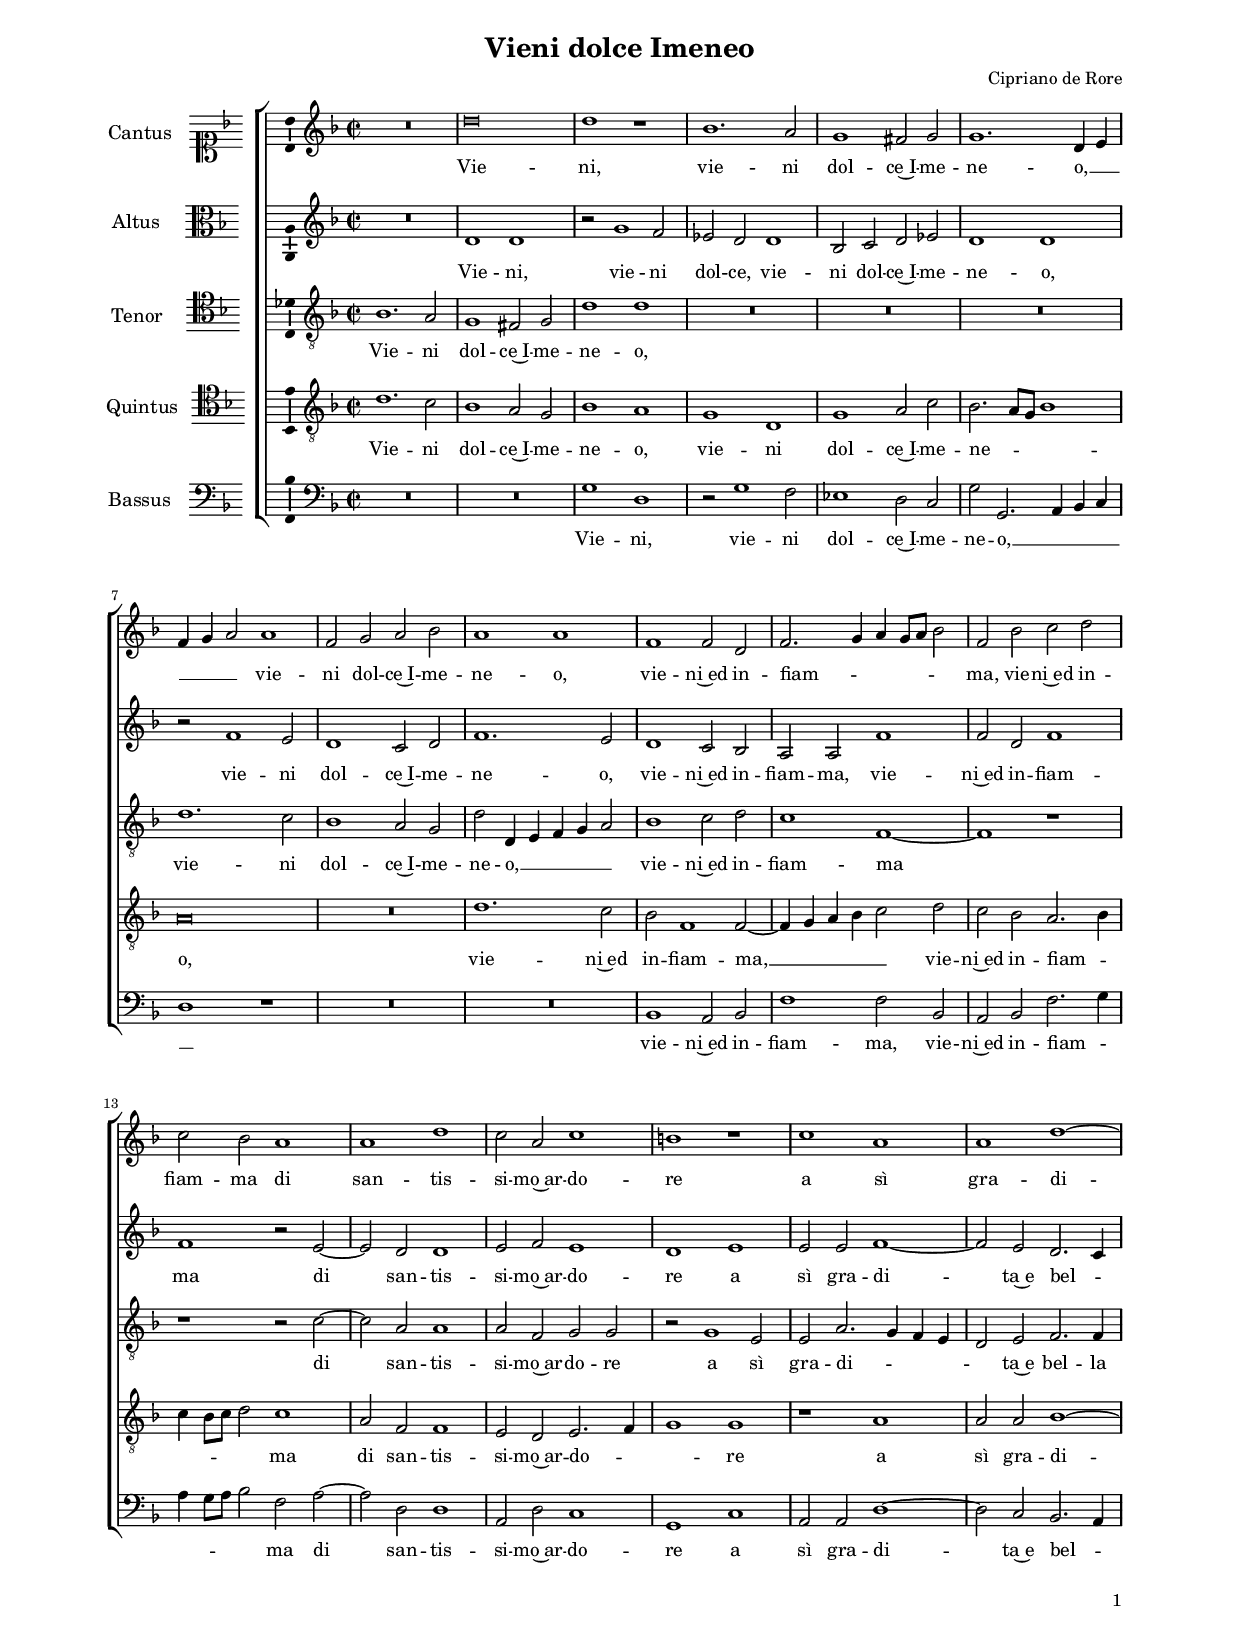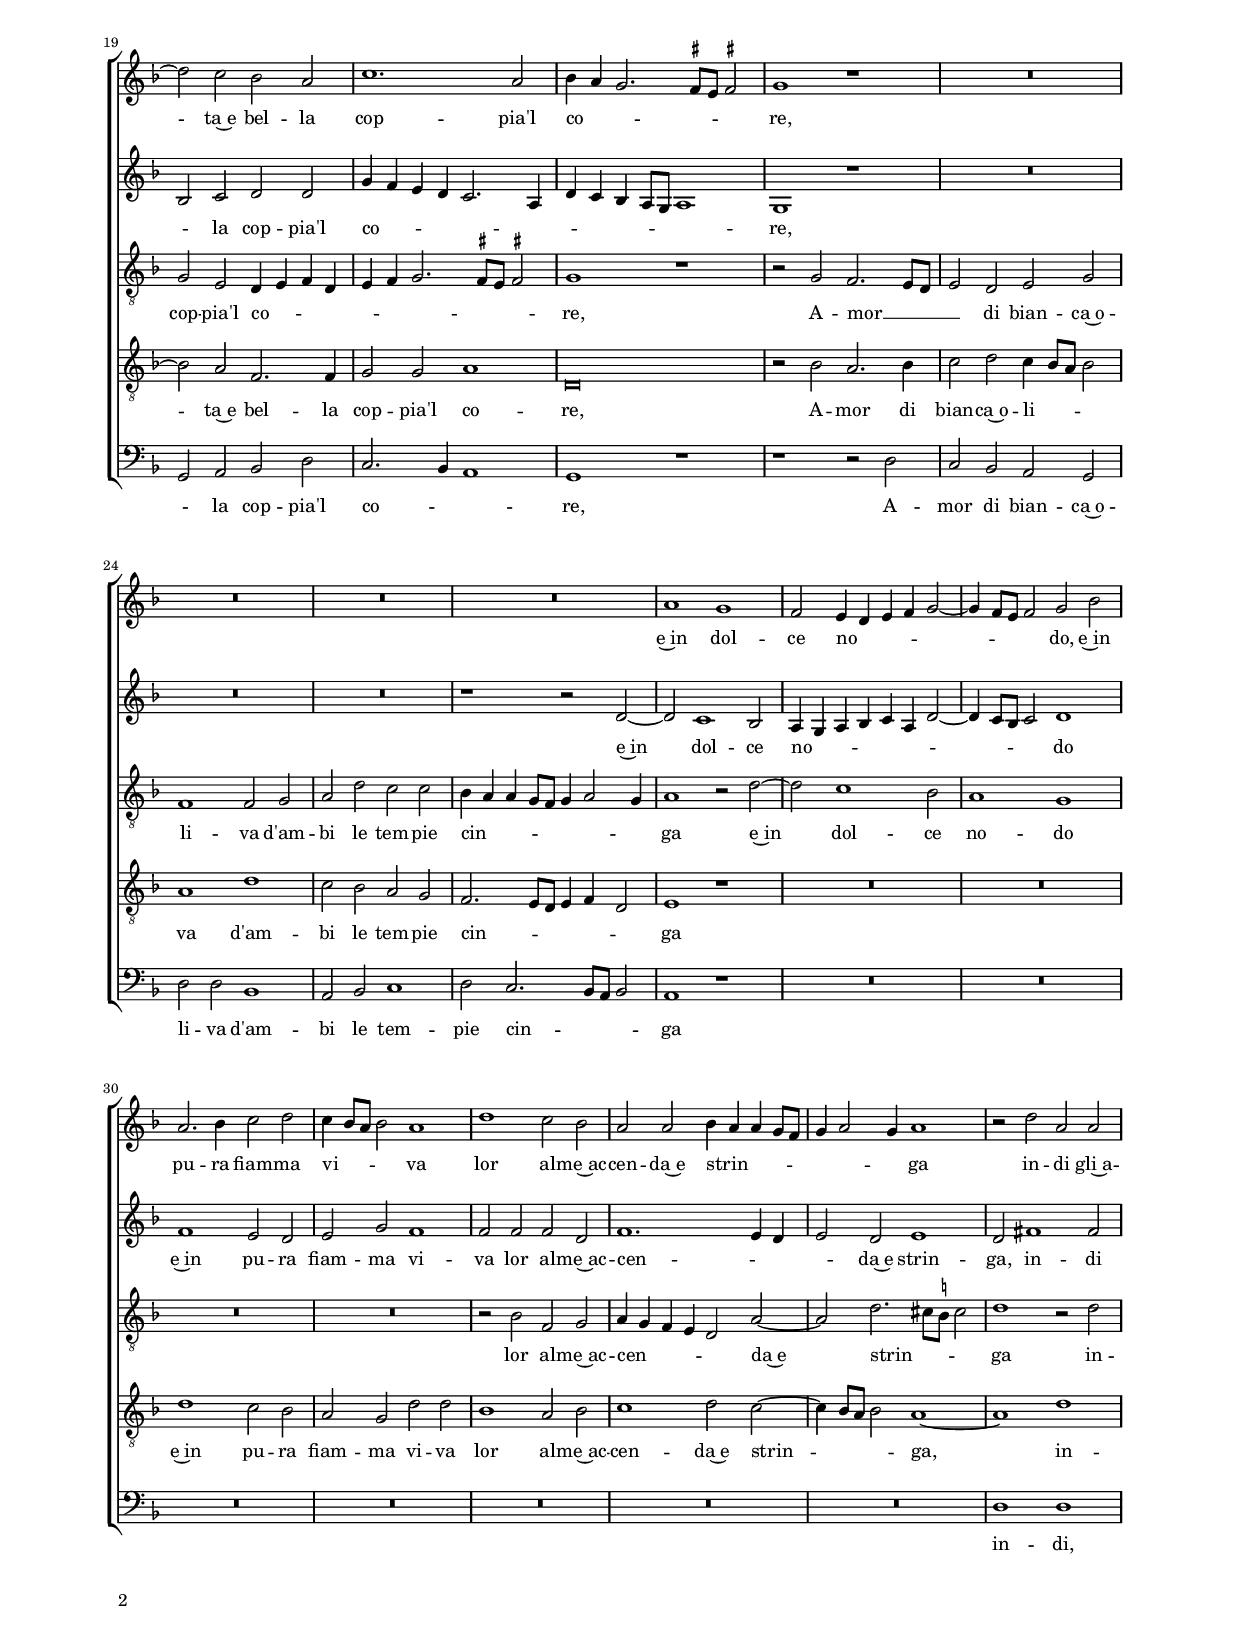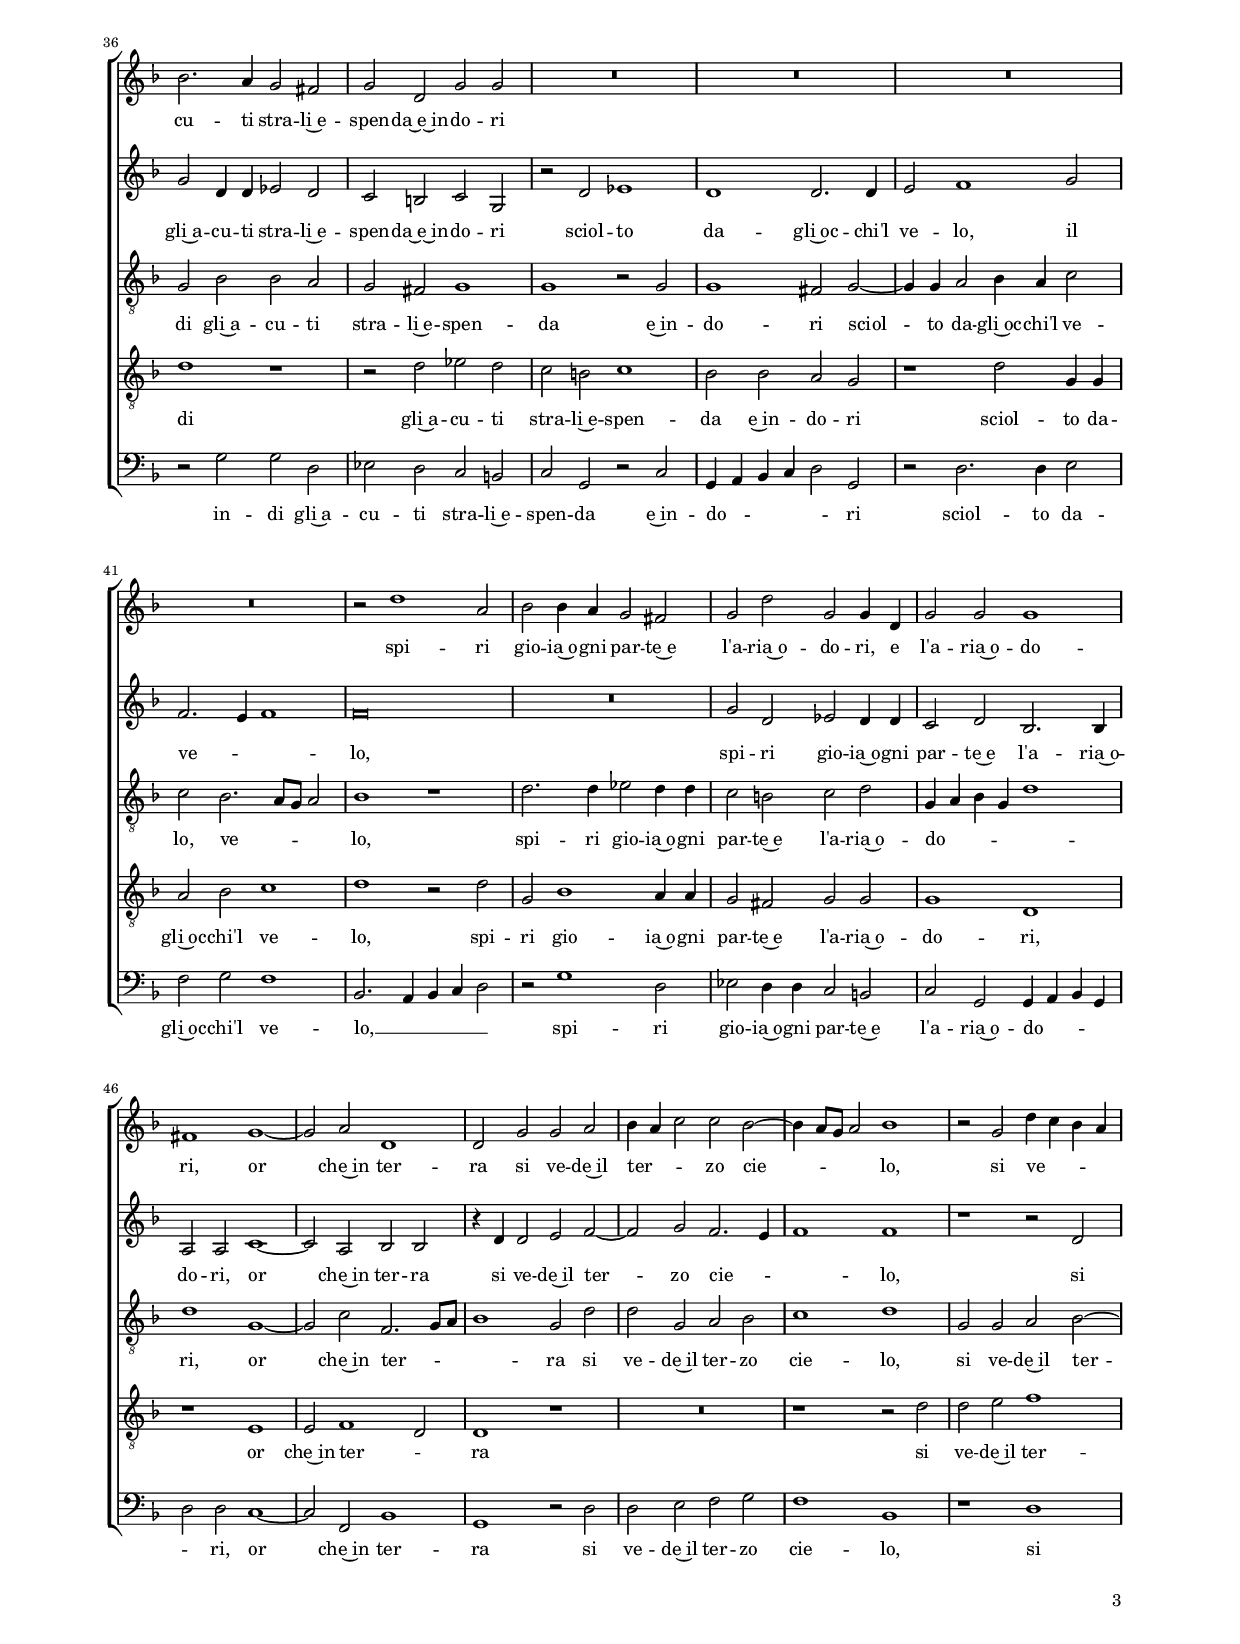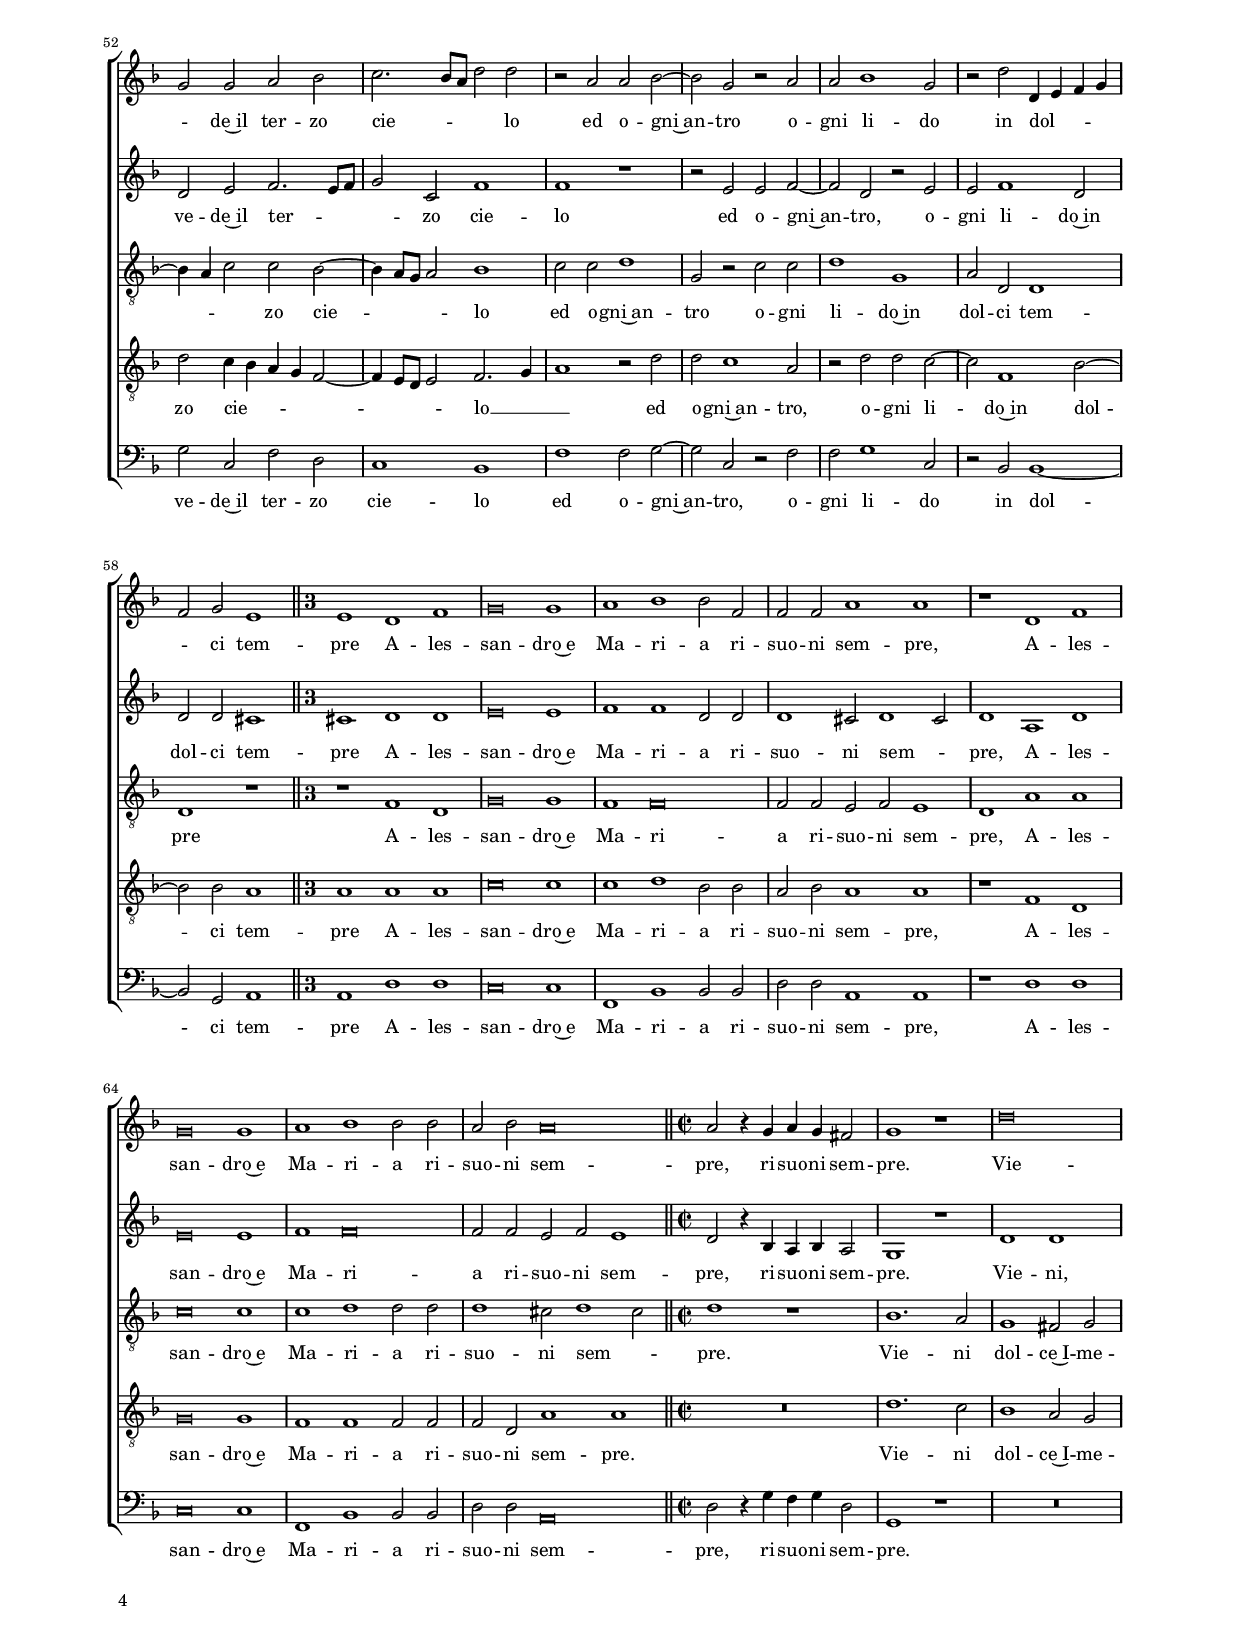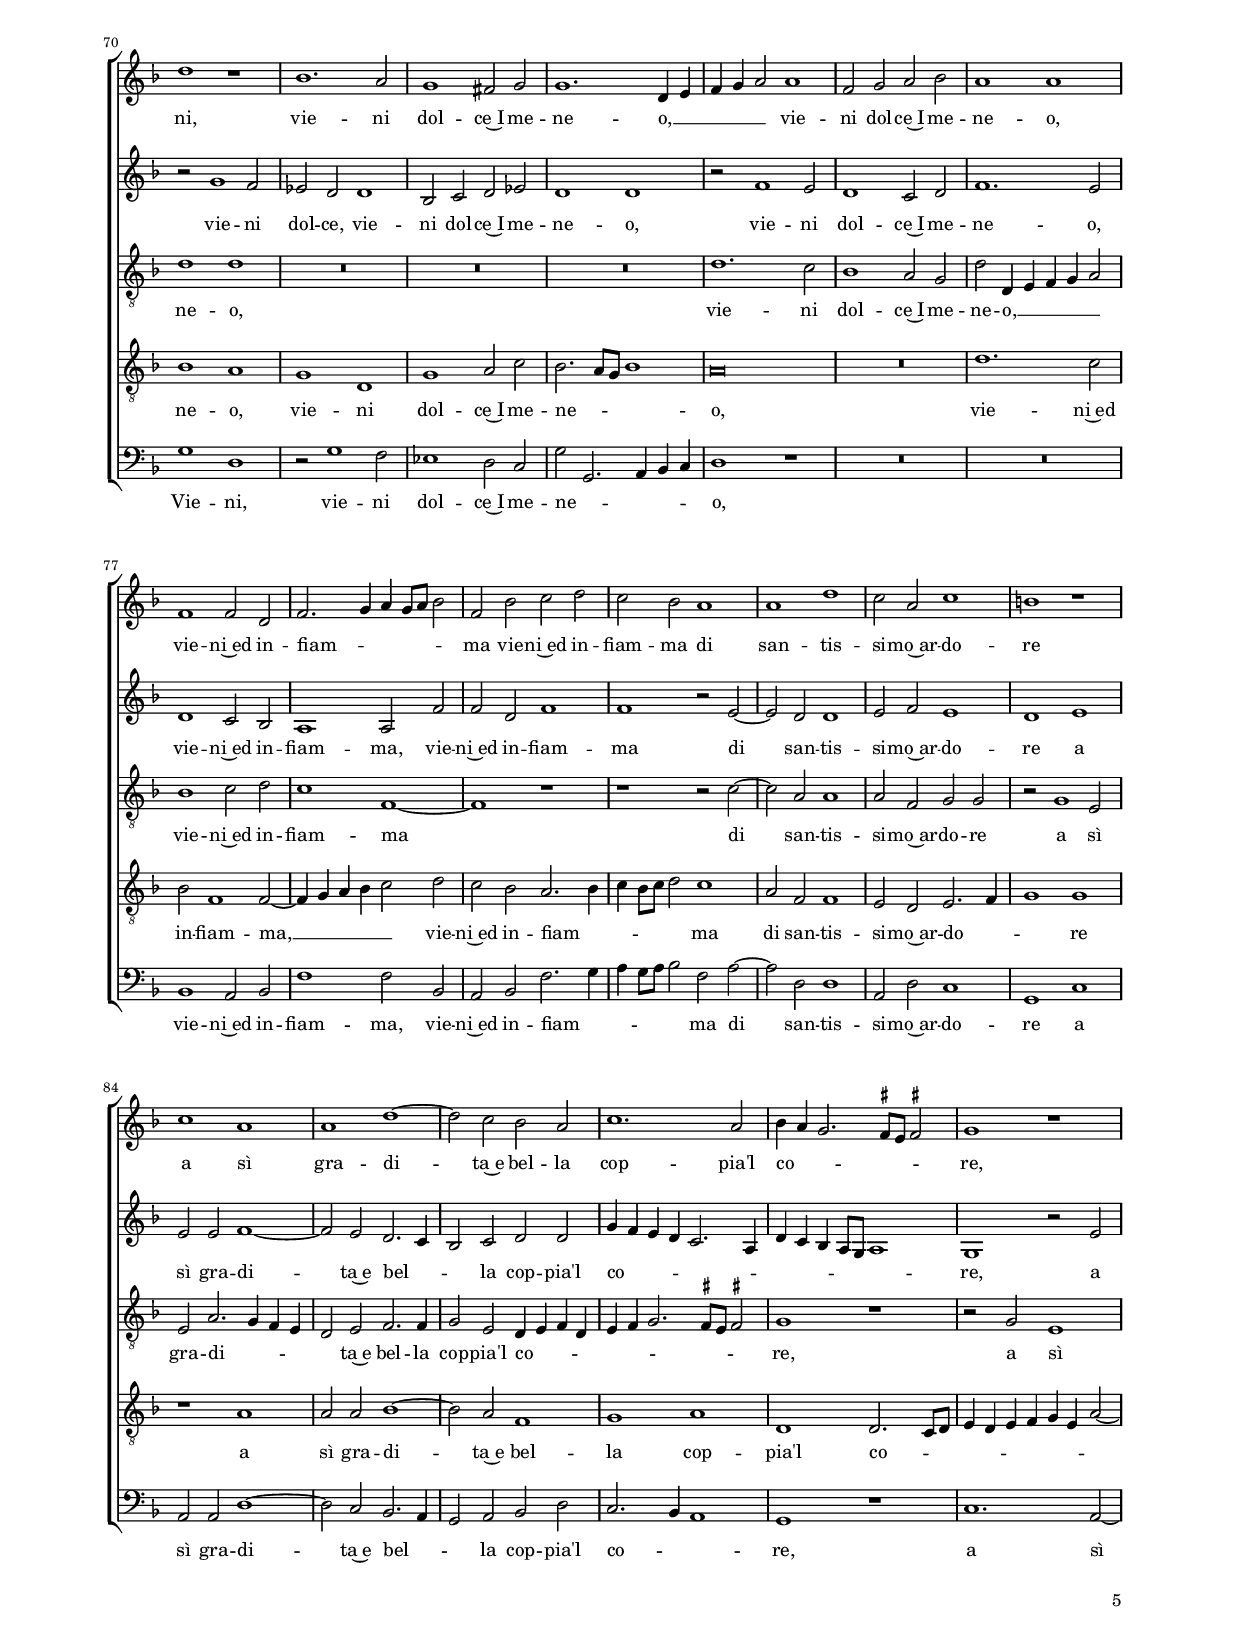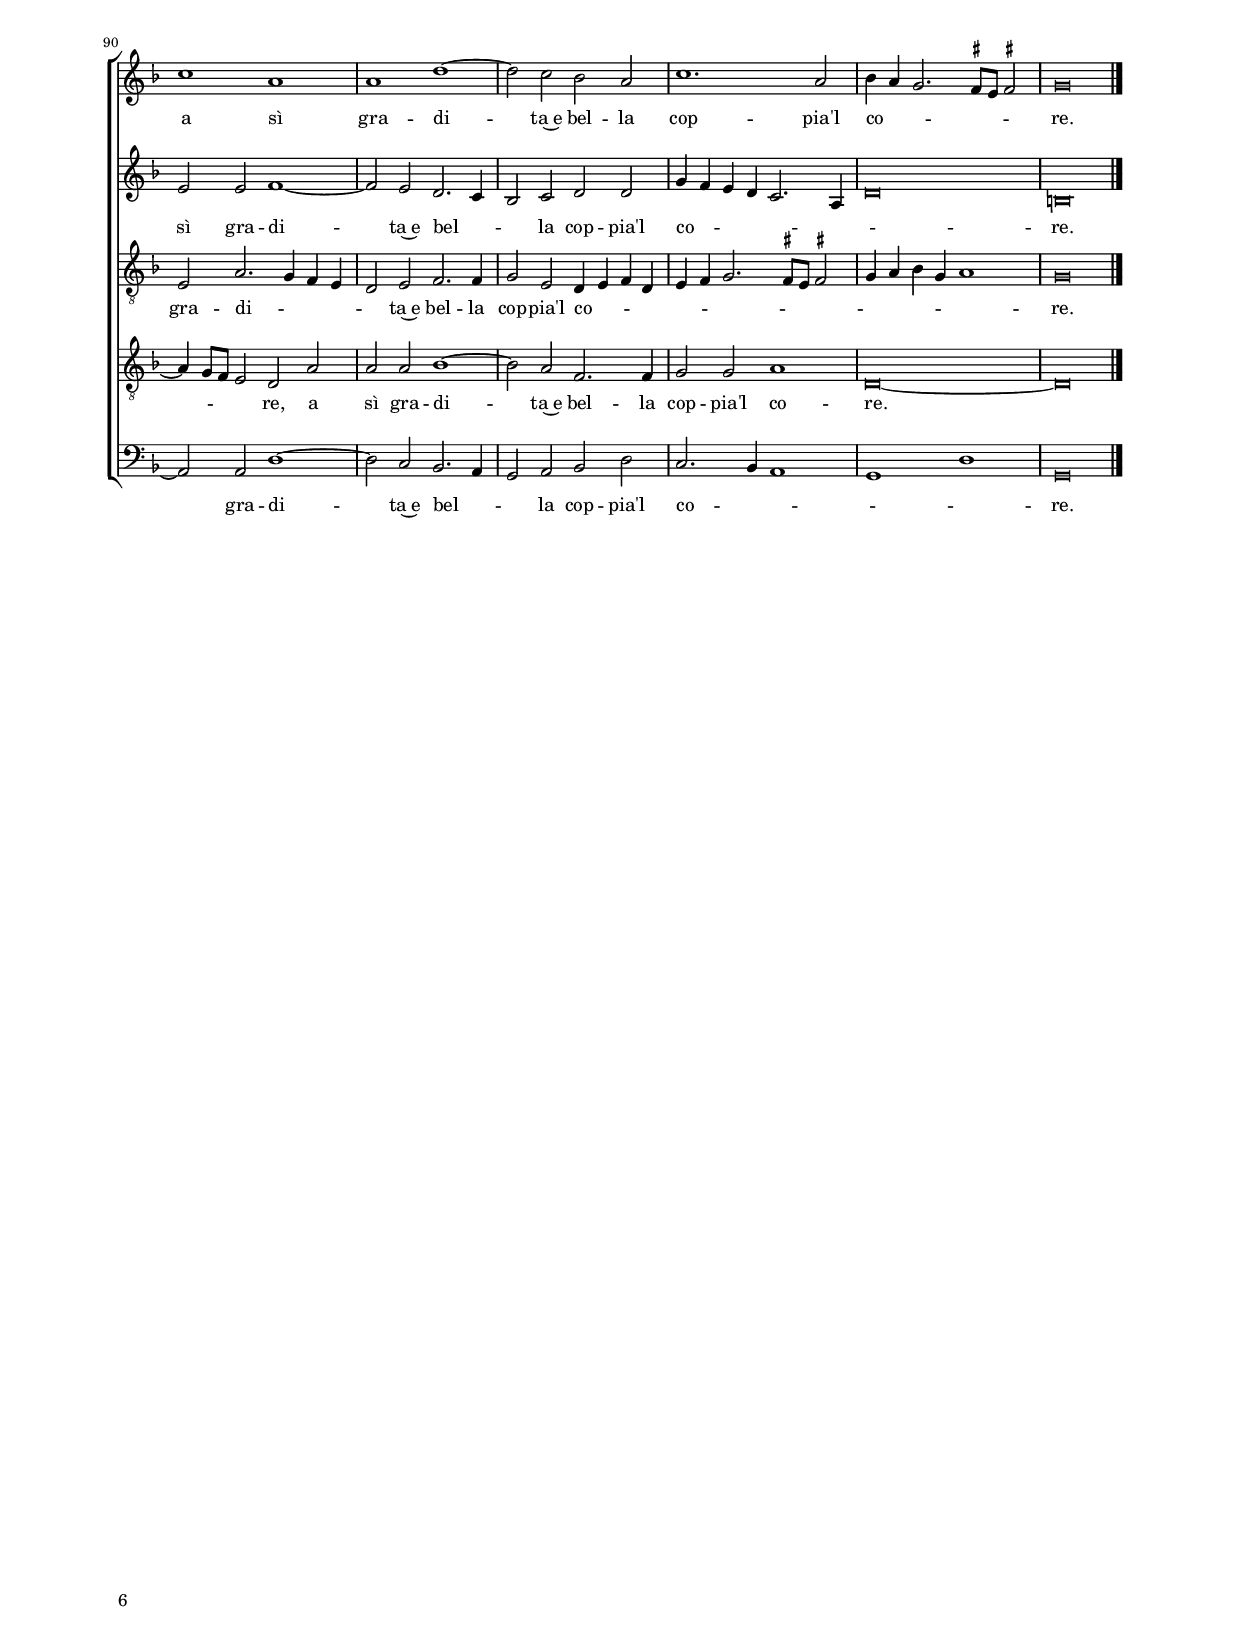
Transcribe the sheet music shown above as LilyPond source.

\header
{
  title="Vieni dolce Imeneo"
  composer="Cipriano de Rore"
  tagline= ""
}

\version "2.24.2"
\language deutsch
#(set-global-staff-size 15)
% #(set-default-paper-size "letter")
#(ly:set-option 'point-and-click #f)


\paper
	{
	top-margin = 1.8 \cm
	bottom-margin = 1.2 \cm
	left-margin = 2 \cm
	right-margin = 2 \cm
	ragged-bottom = ##f
	ragged-last-bottom = ##t
	print-page-number = ##f
	system-system-spacing = #'((basic-distance . 17) (minimum-distance . 14) (padding . 6) (strechability . 150))
	oddFooterMarkup=\markup   \fill-line { "" \fromproperty #'page:page-number-string }
	evenFooterMarkup=\markup  \fill-line { \fromproperty #'page:page-number-string "" }
	last-bottom-spacing = #'((basic-distance . 12) (minimum-distance . 7) (padding . 4))
%	systems-per-page = 3
%	page-count = 3
%	min-systems-per-page = 3
	markup-system-spacing.basic-distance = #12
%	print-all-headers = ##t
	}

	
global = {
	\key f \major
	\time 2/2 \set Score.measureLength = #(ly:make-moment 2/1)
	\skip 1*2*58 \bar "||"
	\time 3/1 \once \override Score.TimeSignature.style = #'single-digit
	\skip 1*3*8 \bar "||"
	\time 2/2 \set Score.measureLength = #(ly:make-moment 2/1)
	\skip 1*2*29 \bar "|."
	}

	ficta = { \once \set suggestAccidentals = ##t }

	forget = #(define-music-function (music) (ly:music?) #{
		\accidentalStyle forget
		$music
		\accidentalStyle default
		#})


incipitcantus = \markup { \score {
	{
	\set Staff.instrumentName = \markup { \fontsize #1 "Cantus" }
	\key f \major
	\clef soprano
	s4 \bar ""
	}
	\layout  {
	raggedright = ##t
	indent = 1.6 \cm
	line-width = 2.5\cm
	\context { \Staff \remove Time_signature_engraver }
	\override Staff.Clef.Y-extent = #'(0 . 0)
	}} \hspace #1 }

	  
incipitaltus = \markup { \score {
	{
	\set Staff.instrumentName = \markup { \fontsize #1 "Altus" }
	\key f \major
	\clef alto
	s4 \bar ""
	}
	\layout  {
	raggedright = ##t
	indent = 1.6 \cm
	line-width = 2.5\cm
	\context { \Staff \remove Time_signature_engraver }
	\override Staff.Clef.Y-extent = #'(0 . 0)
	}} \hspace #1 }


incipittenor = \markup { \score {
	{
	\set Staff.instrumentName = \markup { \fontsize #1 "Tenor" }
	\key f \major
	\clef tenor
	s4 \bar ""
	}
	\layout  {
	raggedright = ##t
	indent = 1.6 \cm
	line-width = 2.5\cm
	\context { \Staff \remove Time_signature_engraver }
	\override Staff.Clef.Y-extent = #'(0 . 0)
	}} \hspace #1 }
	  
	  
incipitquintus = \markup { \score {
	{
	\set Staff.instrumentName = \markup { \fontsize #1 "Quintus" }
	\key f \major
	\clef tenor
	s4 \bar ""
	}
	\layout  {
	raggedright = ##t
	indent = 1.6 \cm
	line-width = 2.5\cm
	\context { \Staff \remove Time_signature_engraver }
	\override Staff.Clef.Y-extent = #'(0 . 0)
	}} \hspace #1 }
	  
	  
incipitbassus = \markup { \score {
	{
	\set Staff.instrumentName = \markup { \fontsize #1 "Bassus" }
	\key f \major
	\clef bass
	s4 \bar ""
	}
	\layout  {
	raggedright = ##t
	indent = 1.6 \cm
	line-width = 2.5\cm
	\context { \Staff \remove Time_signature_engraver }
	\override Staff.Clef.Y-extent = #'(0 . 0)
	}} \hspace #1 }


cantus =  \relative c''
	{
	R\breve
	d\breve
	d1 r
	b1. a2
%5
	g1 fis2 g |
	g1. d4 e
	f4 g a2 a1
	f2 g a b
	a1 a
%10
	f1 f2 d |
	f2. g4 a g8 a b2
	f2 b c d
	c2 b a1
	a1 d
%15
	c2 a c1 |
	h1 r
	c1 a
	a1 d~
	d2 c b a
%20
	c1. a2 |
	b4 a g2. \ficta fis8 e \ficta fis!2
	g1 r
	R\breve
	R\breve
%25
	R\breve |
	R\breve
	a1 g
	f2 e4 d e f g2~
	g4 f8 e f2 g b
%30
	a2. b4 c2 d |
	c4 b8 a b2 a1
	d1 c2 b
	a2 a b4 a a g8 f
	g4 a2 g4 a1
%35
	r2 d a a |
	b2. a4 g2 fis
	g2 d g g
	R\breve
	R\breve
%40
	R\breve |
	R\breve
	r2 d'1 a2
	b2 b4 a g2 fis
	g2 d' g, g4 d
%45
	g2 g g1 |
	fis1 g~
	g2 a d,1
	d2 g g a
	b4 a c2 c b~
%50
	b4 a8 g a2 b1 |
	r2 g d'4 c b a
	g2 g a b
	c2. b8 a d2 d
	r2 a a b~
%55
	b2 g r a |
	a2 b1 g2
	r2 d' d,4 e f g
	f2 g e1
% Triple time
	e1 d f
%60
	g\breve g1 |
	a1 b b2 f
	f2 f a1 a
	r1 d, f
	g\breve g1
%65
		a1 b b2 b |	
	a2 b a\breve
% End of triple time
	a2 r4 g a g fis2
	g1 r
	d'\breve
%70
	d1 r |
	b1. a2
	g1 fis2 g
	g1. d4 e
	f4 g a2 a1
%75
	f2 g a b |
	a1 a
	f1 f2 d
	f2. g4 a g8 a b2
	f2 b c d
%80
	c2 b a1 |
	a1 d
	c2 a c1
	h1 r
	c1 a
%85
	a1 d~ |
	d2 c b a
	c1. a2
	b4 a g2. \ficta fis8 e \ficta fis!2
	g1 r
%90
	c1 a |
	a1 d~
	d2 c b a
	c1. a2
	b4 a g2. \ficta fis8 e \ficta fis!2
%95
	g\breve |
	}


altus =  \relative c'
	{
	R\breve
	d1 d
	r2 g1 f2
	es2 d d1
%5
	b2 c d es |
	d1 d
	r2 f1 e2
	d1 c2 d
	f1. e2
%10
		d1 c2 b |	
	a2 a f'1
	f2 d f1
	f1 r2 e~
	e2 d d1
%15
	e2 f e1 |
	d1 e
	e2 e f1~
	f2 e d2. c4
	b2 c d d
%20
	g4 f e d c2. a4 |
	d4 c b a8 g a1
	g1 r
	R\breve
	R\breve
%25
	R\breve |
	r1 r2 d'~
	d2 c1 b2
	a4 g a b c a d2~
	d4 c8 b c2 d1
%30
	f1 e2 d |
	e2 g f1
	f2 f f d
	f1. e4 d
	e2 d e1
%35
	d2 fis1 fis2 |
	g2 d4 d es2 d
	c2 h c g
	r2 d' es1
	d1 d2. d4
%40
	e2 f1 g2 |
	f2. e4 f1
	f\breve
	R\breve
	g2 d es d4 d
%45
	c2 d b2. b4 |
	a2 a c1~
	c2 a b b
	r4 d d2 e f~
	f2 g f2. e4
%50
	f1 f |
	r1 r2 d
	d2 e f2. e8 f
	g2 c, f1
	f1 r
%55
	r2 e e f~ |
	f2 d r e
	e2 f1 d2
	d2 d cis1
% Triple time
		cis1 d d
%60
	e\breve e1 |
	f1 f d2 d
	d1 cis2 d1 cis2
	d1 a d
	e\breve e1
%65
	f1 f\breve |
	f2 f e f e1 |
% End of triple time
	d2 r4 b a b a2
	g1 r
	d'1 d
%70
	r2 g1 f2 |
	es2 d d1
	b2 c d es
	d1 d
	r2 f1 e2
%75
	d1 c2 d |
	f1. e2
	d1 c2 b
	a1 a2 f'
	f2 d f1
%80
	f1 r2 e~ |
	e2 d d1
	e2 f e1
	d1 e
	e2 e f1~
%85
	f2 e d2. c4 |
	b2 c d d
	g4 f e d c2. a4
	d4 c b a8 g a1
	g1 r2 e'
%90
	e2 e f1~ |
	f2 e d2. c4
	b2 c d d
	g4 f e d c2. a4
	d\breve
%95
	h\breve |
	}


tenor =  \relative c'
	{
	b1. a2
	g1 fis2 g
	d'1 d
	R\breve
%5
	R\breve |
	R\breve
	d1. c2
	b1 a2 g
	d'2 d,4 e f g a2
%10
	b1 c2 d |
	c1 f,~
	f1 r
	r1 r2 c'~
	c2 a a1
%15
	a2 f g g |
	r2 g1 e2
	e2 a2. g4 f e
	d2 e f2. f4
	g2 e d4 e f d
%20
	e4 f g2. \ficta fis8 e \ficta fis!2 |
	g1 r
	r2 g f2. e8 d
	e2 d e g
	f1 f2 g
%25
	a2 d c2 c |
	b4 a a g8 f g4 a2 g4
	a1 r2 d~
	d2 c1 b2
	a1 g
%30
	R\breve |
	R\breve
	r2 b f g
	a4 g f e d2 a'~
	a2 d2. cis8 \ficta h cis2
%35
	d1 r2 d |
	g,2 b b a
	g2 fis g1
	g1 r2 g
	g1 fis2 g~
%40
	g4 g a2 b4 a c2 |
	c2 b2. a8 g a2
	b1 r
	d2. d4 es2 d4 d
	c2 h c d
%45
	g,4 a b g d'1 |
	d1 g,~
	g2 c f,2. g8 a
	b1 g2 d'
	d2 g, a b
%50
	c1 d |
	g,2 g a b~
	b4 a c2 c b~
	b4 a8 g a2 b1
	c2 c d1
%55
	g,2 r c c |
	d1 g,
	a2 d, d1
	d1 r
% Triple time
	r1 f d
%60
	g\breve g1 |
	f1 f\breve
	f2 f e f e1
	d1 a' a
	c\breve c1
%65
	c1 d d2 d |
	d1 cis2 d1 cis2
% End of triple time
	d1 r
	b1. a2
	g1 fis2 g
%70
	d'1 d |
	R\breve
	R\breve
	R\breve
	d1. c2
%75
	b1 a2 g |
	d'2 d,4 e f g a2
	b1 c2 d
	c1 f,~
	f1 r
%80
	r1 r2 c'~ |	
	c2 a a1
	a2 f g g
	r2 g1 e2
	e2 a2. g4 f e
%85
	d2 e f2. f4 |
	g2 e d4 e f d
	e4 f g2. \ficta fis8 e \ficta fis!2
	g1 r
	r2 g e1
%90
	e2 a2. g4 f e |
	d2 e f2. f4
	g2 e d4 e f d
	e4 f g2. \ficta fis8 e \ficta fis!2
	g4 a b g a1
%95
	g\breve |
	}


quintus  =  \relative c'
	{
	d1. c2
	b1 a2 g
	b1 a
	g1 d
%5
	g1 a2 c |
	b2. a8 g b1
	a\breve
	R\breve
	d1. c2
%10
	b2 f1 f2~ |
	f4 g a b c2 d
	c2 b a2. b4
	c4 b8 c d2 c1
	a2 f f1
%15
	e2 d e2. f4 |
	g1 g
	r1 a
	a2 a b1~
	b2 a f2. f4
%20
	g2 g a1 |
	d,\breve
	r2 b' a2. b4
	c2 d c4 b8 a b2
	a1 d
%25
	c2 b a g |
	f2. e8 d e4 f d2
	e1 r
	R\breve
	R\breve
%30
	d'1 c2 b |
	a2 g d' d
	b1 a2 b
	c1 d2 c~
	c4 b8 a b2 a1~
%35
	a1 d |
	d1 r
	r2 d es d
	c2 h c1
	b2 b a g
%40
	r1 d'2 g,4 g |
	a2 b c1
	d1 r2 d
	g,2 b1 a4 a
	g2 fis g g
%45
	g1 d |
	r1 e
	e2 f1 d2
	d1 r
	R\breve
%50
	r1 r2 d' |
	d2 e f1
	d2 c4 b a g f2~
	f4 e8 d e2 f2. g4
	a1 r2 d
%55
	d2 c1 a2 |
	r2 d d c~
	c2 f,1 b2~
	b2 b a1
% Triple time
	a1 a a
%60
	c\breve c1 |
	c1 d b2 b
	a2 b a1 a
	r1 f d
	g\breve g1
%65
	f1 f f2 f |
	f2 d a'1 a
% End of triple time
	R\breve
	d1. c2
	b1 a2 g
%70
	b1 a |
	g1 d
	g1 a2 c
	b2. a8 g b1
	a\breve
%75
	R\breve |
	d1. c2
	b2 f1 f2~
	f4 g a b c2 d
	c2 b a2. b4
%80
	c4 b8 c d2 c1 |
	a2 f f1
	e2 d e2. f4
	g1 g
	r1 a
%85
	a2 a b1~ |
	b2 a f1
	g1 a
	d,1 d2. c8 d
	e4 d e f g e a2~
%90
	a4 g8 f e2 d a' |
	a2 a b1~
	b2 a f2. f4
	g2 g a1
	d,\breve~
%95
	d\breve |
	}


bassus  =  \relative c
	{
	R\breve
	R\breve
	g'1 d
	r2 g1 f2
%5
	es1 d2 c |
	g'2 g,2. a4 b c
	d1 r
	R\breve
	R\breve
%10
	b1 a2 b |
	f'1 f2 b,
	a2 b f'2. g4
	a4 g8 a b2 f a~
	a2 d, d1
%15
	a2 d c1 |
	g1 c
	a2 a d1~
	d2 c b2. a4
	g2 a b d
%20
	c2. b4 a1 |
	g1 r
	r1 r2 d'
	c2 b a g
	d'2 d b1
%25
	a2 b c1 |
	d2 c2. b8 a b2
	a1 r
	R\breve
	R\breve
%30
	R\breve |
	R\breve
	R\breve
	R\breve
	R\breve
%35
	d1 d |
	r2 g g d
	es2 d c h
	c2 g r c
	g4 a b c d2 g,
%40
	r2 d'2. d4 e2 |
	f2 g f1
	b,2. a4 b c d2
	r2 g1 d2
	es2 d4 d c2 h
%45
	c2 g g4 a b g |
	d'2 d c1~
	c2 f, b1
	g1 r2 d'
	d2 e f g
%50
	f1 b, |
	r1 d
	g2 c, f d
	c1 b
	f'1 f2 g~
%55
	g2 c, r f |
	f2 g1 c,2
	r2 b b1~
	b2 g a1
% Triple time
	a1 d d
%60
	c\breve c1 |
	f,1 b b2 b
	d2 d a1 a
	r1 d d
	c\breve c1
%65
	f,1 b b2 b |
	d2 d a\breve
% End of triple time
	d2 r4 g f g d2
	g,1 r
	R\breve
%70
	g'1 d |
	r2 g1 f2
	es1 d2 c
	g'2 g,2. a4 b c
	d1 r
%75
	R\breve |
	R\breve
	b1 a2 b
	f'1 f2 b,
	a2 b f'2. g4
%80
	a4 g8 a b2 f a~ |
	a2 d, d1
	a2 d c1
	g1 c
	a2 a d1~
%85
	d2 c b2. a4 |
	g2 a b d
	c2. b4 a1
	g1 r
	c1. a2~
%90
	a2 a d1~ |
	d2 c b2. a4
	g2 a b d
	c2. b4 a1
	g1 d'
%95
	g,\breve |
	}


lyricscantus = \lyricmode {
	Vie -- ni,
	vie -- ni dol -- ce~I -- me -- ne -- o, __ _ _ _ _
	vie -- ni dol -- ce~I -- me -- ne -- o,
	vie -- ni~ed in -- fiam -- _ _ _ _ _ ma,
	vie -- ni~ed in -- fiam -- ma
	di san -- tis -- si -- mo~ar -- do -- re
	a sì gra -- di -- ta~e bel -- la cop -- pia'l co -- _ _ _ _ _ re,
	e~in dol -- ce no -- _ _ _ _ _ _ _ do,
	e~in pu -- ra fiam -- ma vi -- _ _ _ va lor al -- me~ac -- cen -- da~e strin -- _ _ _ _ _ _ _ ga
	in -- di gli~a -- cu -- ti stra -- li~e -- spen -- da~e~in -- do -- ri
	spi -- ri gio -- ia~o -- gni par -- te~e l'a -- ria~o -- do -- ri,
	e l'a -- ria~o -- do -- ri,
	or che~in ter -- ra si ve -- de~il ter -- _ _ zo cie -- _ _ _ lo,
	si ve -- _ _ _ _ de~il ter -- zo cie -- _ _ _ lo
	ed o -- gni~an -- tro o -- gni li -- do in dol -- _ _ _ _ ci tem -- pre
	A -- les -- san -- dro~e Ma -- ri -- a ri -- suo -- ni sem -- pre,
	A -- les -- san -- dro~e Ma -- ri -- a ri -- suo -- ni sem -- pre,
	ri -- suo -- ni sem -- pre.
	Vie -- ni,
	vie -- ni dol -- ce~I -- me -- ne -- o, __ _ _ _ _
	vie -- ni dol -- ce~I -- me -- ne -- o,
	vie -- ni~ed in -- fiam -- _ _ _ _ _ ma
	vie -- ni~ed in -- fiam -- ma
	di san -- tis -- si -- mo~ar -- do -- re
	a sì gra -- di -- ta~e bel -- la cop -- pia'l co -- _ _ _ _ _ re,
	a sì gra -- di -- ta~e bel -- la cop -- pia'l co -- _ _ _ _ _ re.
	}


lyricsaltus = \lyricmode {
	Vie -- ni,
	vie -- ni dol -- ce,
	vie -- ni dol -- ce~I -- me -- ne -- o,
	vie -- ni dol -- ce~I -- me -- ne -- o,
	vie -- ni~ed in -- fiam -- ma,
	vie -- ni~ed in -- fiam -- ma
	di san -- tis -- si -- mo~ar -- do -- re
	a sì gra -- di -- ta~e bel -- _ _ la cop -- pia'l co -- _ _ _ _ _ _ _ _ _ _ _ re,
	e~in dol -- ce no -- _ _ _ _ _ _ _ _ _ do 
	e~in pu -- ra fiam -- ma vi -- va lor al -- me~ac -- cen -- _ _ _ da~e strin -- ga,
	in -- di gli~a -- cu -- ti stra -- li~e -- spen -- da~e~in -- do -- ri
	sciol -- to da -- gli~oc -- chi'l ve -- lo,
	il ve -- _ _ lo,
	spi -- ri gio -- ia~o -- gni par -- te~e l'a -- ria~o -- do -- ri,
	or che~in ter -- ra si ve -- de~il ter -- zo cie -- _ _ lo,
	si ve -- de~il ter -- _ _ _ zo cie -- lo
	ed o -- gni~an -- tro, o -- gni li -- do~in dol -- ci tem -- pre
	A -- les -- san -- dro~e Ma -- ri -- a ri -- suo -- ni sem -- _ pre,
	A -- les -- san -- dro~e Ma -- ri -- a ri -- suo -- ni sem -- pre,
	ri -- suo -- ni sem -- pre.
	Vie -- ni,
	vie -- ni dol -- ce,
	vie -- ni dol -- ce~I -- me -- ne -- o,
	vie -- ni dol -- ce~I -- me -- ne -- o,
	vie -- ni~ed in -- fiam -- ma,
	vie -- ni~ed in -- fiam -- ma
	di san -- tis -- si -- mo~ar -- do -- re
	a sì gra -- di -- ta~e bel -- _ _ la cop -- pia'l co -- _ _ _ _ _ _ _ _ _ _ _ re,
	a sì gra -- di -- ta~e bel -- _ _ la cop -- pia'l co -- _ _ _ _ _ _ re.
	}


lyricstenor = \lyricmode {
	Vie -- ni dol -- ce~I -- me -- ne -- o,
	vie -- ni dol -- ce~I -- me -- ne -- o, __ _ _ _ _
	vie -- ni~ed in -- fiam -- ma
	di san -- tis -- si -- mo~ar -- do -- re
	a sì gra -- di -- _ _ _ _ ta~e bel -- la cop -- pia'l co -- _ _ _ _ _ _ _ _ _ re,
	A -- mor __ _ _ _ di bian -- ca~o -- li -- va d'am -- bi le tem -- pie cin -- _ _ _ _ _ _ _ ga
	e~in dol -- ce no -- do lor al -- me~ac -- cen -- _ _ _ _ da~e strin -- _ _ _ ga
	in -- di gli~a -- cu -- ti stra -- li~e -- spen -- da e~in -- do -- ri
	sciol -- to da -- gli~oc -- chi'l ve -- lo,
	ve -- _ _ _ lo,
	spi -- ri gio -- ia~o -- gni par -- te~e l'a -- ria~o -- do -- _ _ _ _ ri,
	or che~in ter -- _ _ _ ra si ve -- de~il ter -- zo cie -- lo,
	si ve -- de~il ter -- _ _ zo cie -- _ _ _ lo
	ed o -- gni~an -- tro o -- gni li -- do~in dol -- ci tem -- pre
	A -- les -- san -- dro~e Ma -- ri -- a ri -- suo -- ni sem -- pre,
	A -- les -- san -- dro~e Ma -- ri -- a ri -- suo -- ni sem -- _ pre.
	Vie -- ni dol -- ce~I -- me -- ne -- o,
	vie -- ni dol -- ce~I -- me -- ne -- o, __ _ _ _ _
	vie -- ni~ed in -- fiam -- ma
	di san -- tis -- si -- mo~ar -- do -- re
	a sì gra -- di -- _ _ _ _ ta~e bel -- la cop -- pia'l co -- _ _ _ _ _ _ _ _ _ re,
	a sì gra -- di -- _ _ _ _ ta~e bel -- la cop -- pia'l co -- _ _ _ _ _ _ _ _ _ _ _ _ _ _ re.
	}


lyricsquintus = \lyricmode {
	Vie -- ni dol -- ce~I -- me -- ne -- o,
	vie -- ni dol -- ce~I -- me -- ne -- _ _ _ o,
	vie -- ni~ed in -- fiam -- ma, __ _ _ _ _
	vie -- ni~ed in -- fiam -- _ _ _ _ _ ma
	di san -- tis -- si -- mo~ar -- do -- _ _ re
	a sì gra -- di -- ta~e bel -- la cop -- pia'l co -- re,
	A -- mor di bian -- ca~o -- li -- _ _ _ va d'am -- bi le tem -- pie cin -- _ _ _ _ _ ga
	e~in pu -- ra fiam -- ma vi -- va lor al -- me~ac -- cen -- da~e strin -- _ _ _ ga,
	in -- di gli~a -- cu -- ti stra -- li~e -- spen -- da e~in -- do -- ri
	sciol -- to da -- gli~oc -- chi'l ve -- lo,
	spi -- ri gio -- ia~o -- gni par -- te~e l'a -- ria~o -- do -- ri,
	or che~in ter -- _ ra si ve -- de~il ter -- zo cie -- _ _ _ _ _ _ _ lo __ _ _
	ed o -- gni~an -- tro, o -- gni li -- do~in dol -- ci tem -- pre
	A -- les -- san -- dro~e Ma -- ri -- a ri -- suo -- ni sem -- pre,
	A -- les -- san -- dro~e Ma -- ri -- a ri -- suo -- ni sem -- pre.
	Vie -- ni dol -- ce~I -- me -- ne -- o,
	vie -- ni dol -- ce~I -- me -- ne -- _ _ _ o,
	vie -- ni~ed in -- fiam -- ma, __ _ _ _ _
	vie -- ni~ed in -- fiam -- _ _ _ _ _ ma
	di san -- tis -- si -- mo~ar -- do -- _ _ re
	a sì gra -- di -- ta~e bel -- la cop -- pia'l co -- _ _ _ _ _ _ _ _ _ _ _ _ re,
	a sì gra -- di -- ta~e bel -- la cop -- pia'l co -- re.
	}


lyricsbassus = \lyricmode {
	Vie -- ni,
	vie -- ni dol -- ce~I -- me -- ne -- o, __ _ _ _ _
	vie -- ni~ed in -- fiam -- ma,
	vie -- ni~ed in -- fiam -- _ _ _ _ _ ma
	di san -- tis -- si -- mo~ar -- do -- re
	a sì gra -- di -- ta~e bel -- _ _ la cop -- pia'l co -- _ _ re,
	A -- mor di bian -- ca~o -- li -- va d'am -- bi le tem -- pie cin -- _ _ _ ga
	in -- di,
	in -- di gli~a -- cu -- ti stra -- li~e -- spen -- da e~in -- do -- _ _ _ _ ri
	sciol -- to da -- gli~oc -- chi'l ve -- lo, __ _ _ _ _
	spi -- ri gio -- ia~o -- gni par -- te~e l'a -- ria~o -- do -- _ _ _ _ ri,
	or che~in ter -- ra si ve -- de~il ter -- zo cie -- lo,
	si ve -- de~il ter -- zo cie -- lo
	ed o -- gni~an -- tro, o -- gni li -- do in dol -- ci tem -- pre
	A -- les -- san -- dro~e Ma -- ri -- a ri -- suo -- ni sem -- pre,
	A -- les -- san -- dro~e Ma -- ri -- a ri -- suo -- ni sem -- pre,
	ri -- suo -- ni sem -- pre.
	Vie -- ni,
	vie -- ni dol -- ce~I -- me -- ne -- _ _ _ _ o,
	vie -- ni~ed in -- fiam -- ma,
	vie -- ni~ed in -- fiam -- _ _ _ _ _ ma
	di san -- tis -- si -- mo~ar -- do -- re
	a sì gra -- di -- ta~e bel -- _ _ la cop -- pia'l co -- _ _ re,
	a sì gra -- di -- ta~e bel -- _ _ la cop -- pia'l co -- _ _ _ _ re.
	}


\score
{  
	\transpose f f {
	\new ChoirStaff \with { \override StaffGrouper.staff-staff-spacing.basic-distance = #12 }
	<<

	\new Staff << \global
	\new Voice="v1" {
		\set Staff.instrumentName=\incipitcantus
%		\set Staff.instrumentName= "S"
		\set Staff.midiInstrument = "reed organ"
		\clef violin
		\cantus }
	\new Lyrics \lyricsto "v1" {\lyricscantus }
	>>


	\new Staff << \global
	\new Voice="v2" {
		\set Staff.instrumentName=\incipitaltus
%		\set Staff.instrumentName= "A"
		\set Staff.midiInstrument = "reed organ"
		\clef violin % "G_8"
		\altus}
	\new Lyrics \lyricsto "v2" {\lyricsaltus }
	>>


	\new Staff << \global
	\new Voice="v3" {
		\set Staff.instrumentName=\incipittenor
%		\set Staff.instrumentName= "T"
		\set Staff.midiInstrument = "reed organ"
		\clef "G_8"
		\tenor }
	\new Lyrics \lyricsto "v3" {\lyricstenor }
	>>


	\new Staff << \global
	\new Voice="v5" {
		\set Staff.instrumentName=\incipitquintus
%		\set Staff.instrumentName= "Q"
		\set Staff.midiInstrument = "reed organ"
		\clef "G_8"
		\quintus}
	\new Lyrics \lyricsto "v5" {\lyricsquintus }
	>>


	\new Staff << \global
	\new Voice="v4" {
		\set Staff.instrumentName=\incipitbassus
%		\set Staff.instrumentName= "B"
		\set Staff.midiInstrument = "reed organ"
		\clef bass 
		\bassus }
	\new Lyrics \lyricsto "v4" {\lyricsbassus}
	>>

	>>
	} % transpose

	\layout
	{
	indent = 2.5\cm
	\context { \Lyrics \override VerticalAxisGroup.nonstaff-relatedstaff-spacing.padding = #1.4 }
%	\context { \Lyrics \override LyricText.font-size = #1 }
	\context { \Staff \consists Ambitus_engraver }
	\context { \Score \override BarNumber.padding = #2 }
	\context { \Voice \override NoteHead.style = #'baroque }
	}

\midi
	{
	\tempo 2 = 90
	}

}


% EOF
